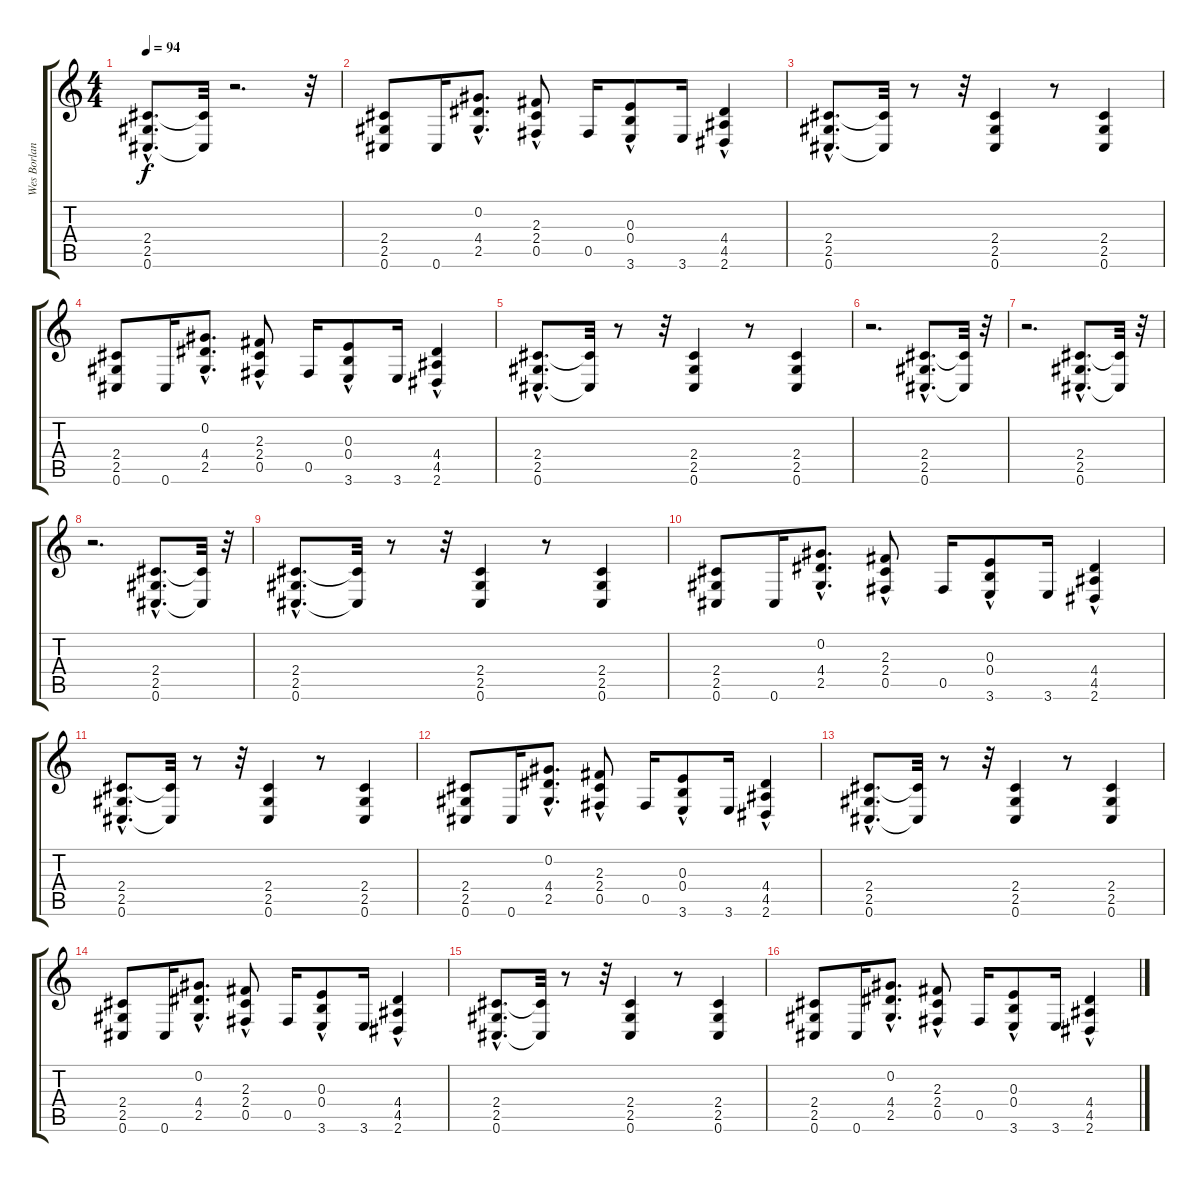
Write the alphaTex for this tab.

\track ("Wes Borland 1" "Wes Borlan") {instrument distortionguitar}
\staff {score tabs}
\tuning (Db4 Ab3 E3 B2 Gb2 Db2) {hide}
\ts (4 4)
\tempo 94
\clef g2
\ks c
(2.4{hac} 2.5{hac} 0.6{hac}).8{d dy f} (2.4{t} 0.6{t}).32 r.2{d} r.32 |
(2.4 2.5 0.6).8 0.6.16 (0.2 4.4 2.5{hac}).8{d} (2.3 2.4{hac} 0.5{hac}).8 0.5.16 (0.3{hac} 0.4 3.6).8 3.6.16 (4.4 4.5 2.6{hac}).4 |
(2.4{hac} 2.5{hac} 0.6{hac}).8{d} (2.4{t} 0.6{t}).32 r.8 r.32 (2.4 2.5 0.6).4 r.8 (2.4 2.5 0.6).4 |
(2.4 2.5 0.6).8 0.6.16 (0.2 4.4 2.5{hac}).8{d} (2.3 2.4{hac} 0.5{hac}).8 0.5.16 (0.3{hac} 0.4 3.6).8 3.6.16 (4.4 4.5 2.6{hac}).4 |
(2.4{hac} 2.5{hac} 0.6{hac}).8{d} (2.4{t} 0.6{t}).32 r.8 r.32 (2.4 2.5 0.6).4 r.8 (2.4 2.5 0.6).4 |
r.2{d} (2.4{hac} 2.5{hac} 0.6{hac}).8{d} (2.4{t} 0.6{t}).32 r.32 |
r.2{d} (2.4{hac} 2.5{hac} 0.6{hac}).8{d} (2.4{t} 0.6{t}).32 r.32 |
r.2{d} (2.4{hac} 2.5{hac} 0.6{hac}).8{d} (2.4{t} 0.6{t}).32 r.32 |
(2.4{hac} 2.5{hac} 0.6{hac}).8{d} (2.4{t} 0.6{t}).32 r.8 r.32 (2.4 2.5 0.6).4 r.8 (2.4 2.5 0.6).4 |
(2.4 2.5 0.6).8 0.6.16 (0.2 4.4 2.5{hac}).8{d} (2.3 2.4{hac} 0.5{hac}).8 0.5.16 (0.3{hac} 0.4 3.6).8 3.6.16 (4.4 4.5 2.6{hac}).4 |
(2.4{hac} 2.5{hac} 0.6{hac}).8{d} (2.4{t} 0.6{t}).32 r.8 r.32 (2.4 2.5 0.6).4 r.8 (2.4 2.5 0.6).4 |
(2.4 2.5 0.6).8 0.6.16 (0.2 4.4 2.5{hac}).8{d} (2.3 2.4{hac} 0.5{hac}).8 0.5.16 (0.3{hac} 0.4 3.6).8 3.6.16 (4.4 4.5 2.6{hac}).4 |
(2.4{hac} 2.5{hac} 0.6{hac}).8{d} (2.4{t} 0.6{t}).32 r.8 r.32 (2.4 2.5 0.6).4 r.8 (2.4 2.5 0.6).4 |
(2.4 2.5 0.6).8 0.6.16 (0.2 4.4 2.5{hac}).8{d} (2.3 2.4{hac} 0.5{hac}).8 0.5.16 (0.3{hac} 0.4 3.6).8 3.6.16 (4.4 4.5 2.6{hac}).4 |
(2.4{hac} 2.5{hac} 0.6{hac}).8{d} (2.4{t} 0.6{t}).32 r.8 r.32 (2.4 2.5 0.6).4 r.8 (2.4 2.5 0.6).4 |
(2.4 2.5 0.6).8 0.6.16 (0.2 4.4 2.5{hac}).8{d} (2.3 2.4{hac} 0.5{hac}).8 0.5.16 (0.3{hac} 0.4 3.6).8 3.6.16 (4.4 4.5 2.6{hac}).4
